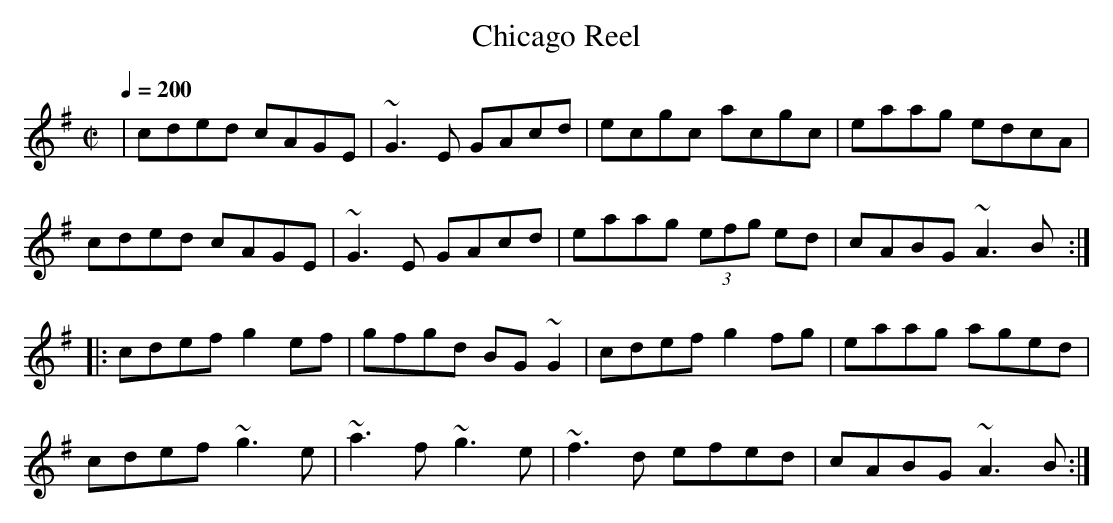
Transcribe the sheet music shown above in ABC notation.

X:1
T:Chicago Reel
M:C|
L:1/8
Q:1/4=200
K:Ador
|cded cAGE|~G3E GAcd|ecgc acgc|eaag edcA|
cded cAGE|~G3E GAcd|eaag  (3efg ed|cABG ~A3B:|
|:cdef g2ef|gfgd BG~G2|cdef g2fg|eaag aged|
cdef ~g3e|~a3f ~g3e|~f3d efed|cABG ~A3B:|
